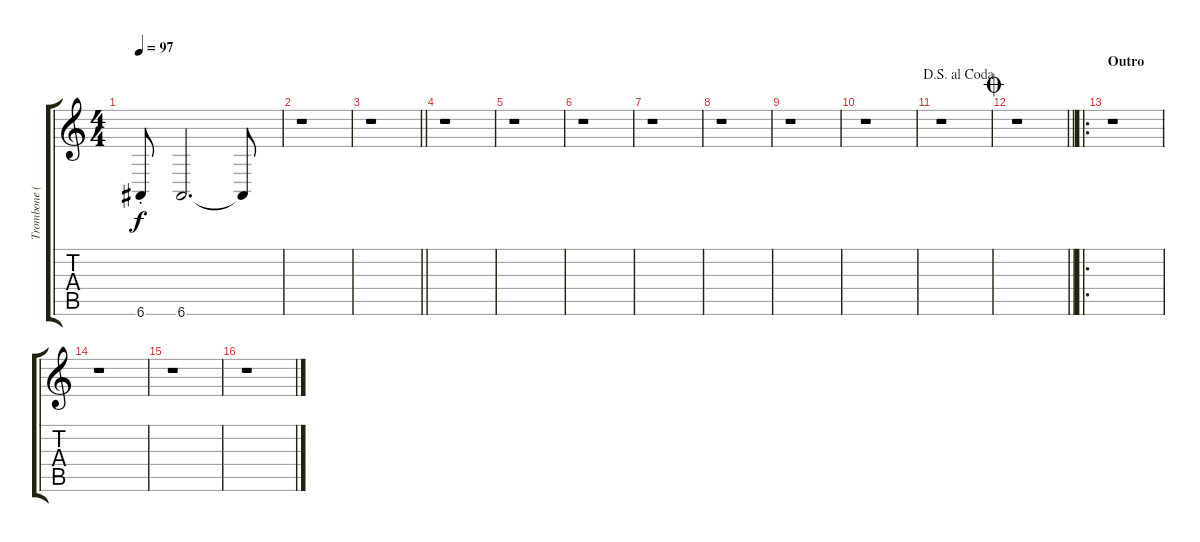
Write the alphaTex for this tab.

\track ("Trombone (opcional)" "Trombone (") {instrument trombone}
\staff {score tabs}
\tuning (E4 B3 G3 D3 A2 E2) {hide}
\ts (4 4)
\tempo 97
\clef g2
\ks c
6.6{st}.8{dy f} 6.6.2{d} 6.6{t}.8 |
r.1 |
\barLineRight lightlight
r.1 |
r.1 |
r.1 |
r.1 |
r.1 |
r.1 |
r.1 |
r.1 |
\jump dalsegnoalcoda
r.1 |
\jump coda
\barLineRight lightlight
r.1 |
\ro
\section ("" "Outro")
r.1 |
r.1 |
r.1 |
r.1
